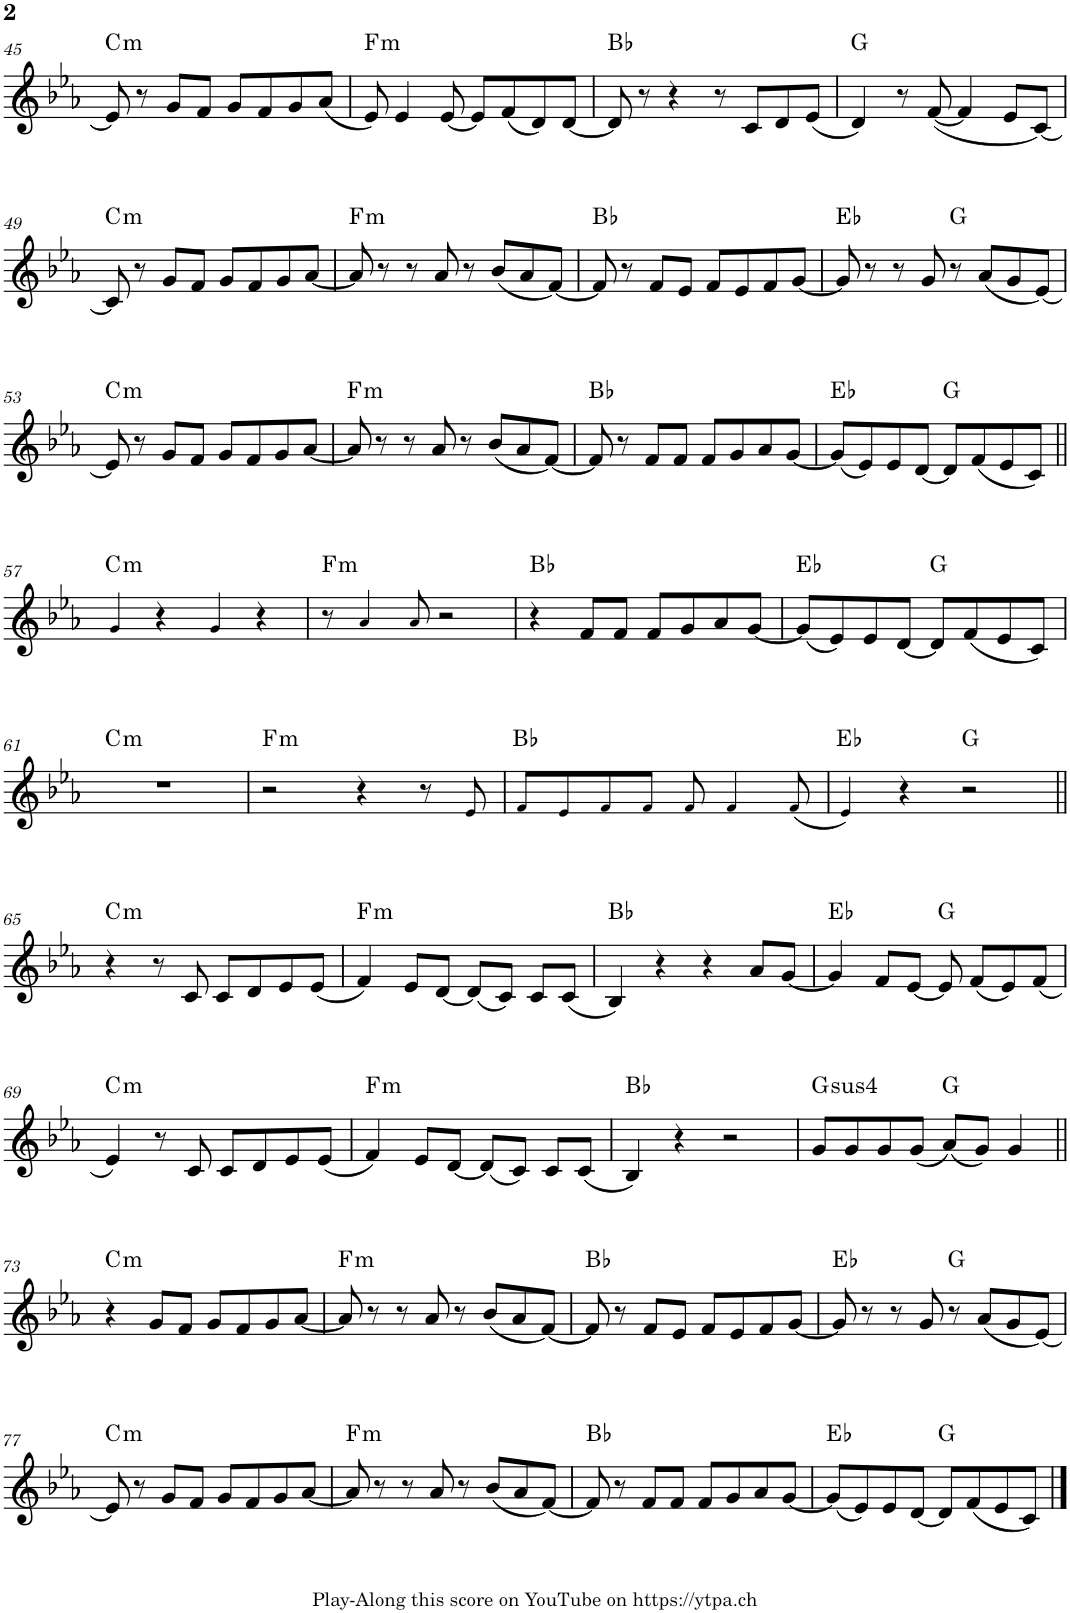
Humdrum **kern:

**kern	**harte
*part1	*part1
*staff1	*
*I"Piano	*
*I'Pno.	*
!!LO:PB:g=z
*clefG2	*
*k[b-e-a-]	*
*M4/4	*
=45	=45
!	!LO:H:kt=m
8e-/]	C:min
8r	.
8g/L	.
8f/J	.
8g/L	.
8f/	.
8g/	.
(8a-/J	.
=46	=46
!	!LO:H:kt=m
8e-/)	F:min
4e-/	.
[8e-/	.
8e-/L]	.
(8f/	.
8d/)	.
[8d/J	.
=47	=47
8d/]	Bb:maj
8r	.
4r	.
8r	.
8c/L	.
8d/	.
(8e-/J	.
=48	=48
4d/)	G:maj
8r	.
([8f/	.
4f/]	.
8e-/L	.
[8c/J)	.
!!LO:LB:g=z
=49	=49
!	!LO:H:kt=m
8c/]	C:min
8r	.
8g/L	.
8f/J	.
8g/L	.
8f/	.
8g/	.
[8a-/J	.
=50	=50
!	!LO:H:kt=m
8a-/]	F:min
8r	.
8r	.
8a-/	.
8r	.
(8b-/L	.
8a-/	.
[8f/J)	.
=51	=51
8f/]	Bb:maj
8r	.
8f/L	.
8e-/J	.
8f/L	.
8e-/	.
8f/	.
[8g/J	.
=52	=52
8g/]	Eb:maj
8r	.
8r	.
8g/	.
8r	G:maj
(8a-/L	.
8g/	.
[8e-/J)	.
!!LO:LB:g=z
=53	=53
!	!LO:H:kt=m
8e-/]	C:min
8r	.
8g/L	.
8f/J	.
8g/L	.
8f/	.
8g/	.
[8a-/J	.
=54	=54
!	!LO:H:kt=m
8a-/]	F:min
8r	.
8r	.
8a-/	.
8r	.
(8b-/L	.
8a-/	.
[8f/J)	.
=55	=55
8f/]	Bb:maj
8r	.
8f/L	.
8f/J	.
8f/L	.
8g/	.
8a-/	.
[8g/J	.
=56	=56
(8g/L]	Eb:maj
8e-/)	.
8e-/	.
[8d/J	.
8d/L]	G:maj
(8f/	.
8e-/	.
8c/J)	.
!!LO:LB:g=z
=57||	=57||
!	!LO:H:kt=m
4g!/	C:min
4r	.
4g!/	.
4r	.
=58	=58
!	!LO:H:kt=m
8r	F:min
4a-!/	.
8a-!/	.
2r	.
=59	=59
4r	Bb:maj
8f/L	.
8f/J	.
8f/L	.
8g/	.
8a-/	.
[8g/J	.
=60	=60
(8g/L]	Eb:maj
8e-/)	.
8e-/	.
[8d/J	.
8d/L]	G:maj
(8f/	.
8e-/	.
8c/J)	.
!!LO:LB:g=z
=61	=61
!	!LO:H:kt=m
1r	C:min
=62	=62
!	!LO:H:kt=m
2r	F:min
4r	.
8r	.
8e-!/	.
=63	=63
8f!/L	Bb:maj
8e-!/	.
8f!/	.
8f!/J	.
8f!/	.
4f!/	.
(8f!/	.
=64	=64
4e-!/)	Eb:maj
4r	.
2r	G:maj
!!LO:LB:g=z
=65||	=65||
!	!LO:H:kt=m
4r	C:min
8r	.
8c/	.
8c/L	.
8d/	.
8e-/	.
(8e-/J	.
=66	=66
!	!LO:H:kt=m
4f/)	F:min
8e-/L	.
[8d/J	.
(8d/L]	.
8c/J)	.
8c/L	.
(8c/J	.
=67	=67
4B-/)	Bb:maj
4r	.
4r	.
8a-/L	.
[8g/J	.
=68	=68
4g/]	Eb:maj
8f/L	.
[8e-/J	.
8e-/]	G:maj
(8f/L	.
8e-/)	.
(8f/J	.
!!LO:LB:g=z
=69	=69
!	!LO:H:kt=m
4e-/)	C:min
8r	.
8c/	.
8c/L	.
8d/	.
8e-/	.
(8e-/J	.
=70	=70
!	!LO:H:kt=m
4f/)	F:min
8e-/L	.
[8d/J	.
(8d/L]	.
8c/J)	.
8c/L	.
(8c/J	.
=71	=71
4B-/)	Bb:maj
4r	.
2r	.
=72	=72
!	!LO:H:kt=4
8g/L	G:sus4
8g/	.
8g/	.
(8g/J	.
(8a-/L)	G:maj
8g/J)	.
4g/	.
!!LO:LB:g=z
=73||	=73||
!	!LO:H:kt=m
4r	C:min
8g/L	.
8f/J	.
8g/L	.
8f/	.
8g/	.
[8a-/J	.
=74	=74
!	!LO:H:kt=m
8a-/]	F:min
8r	.
8r	.
8a-/	.
8r	.
(8b-/L	.
8a-/	.
[8f/J)	.
=75	=75
8f/]	Bb:maj
8r	.
8f/L	.
8e-/J	.
8f/L	.
8e-/	.
8f/	.
[8g/J	.
=76	=76
8g/]	Eb:maj
8r	.
8r	.
8g/	.
8r	G:maj
(8a-/L	.
8g/	.
[8e-/J)	.
!!LO:LB:g=z
=77	=77
!	!LO:H:kt=m
8e-/]	C:min
8r	.
8g/L	.
8f/J	.
8g/L	.
8f/	.
8g/	.
[8a-/J	.
=78	=78
!	!LO:H:kt=m
8a-/]	F:min
8r	.
8r	.
8a-/	.
8r	.
(8b-/L	.
8a-/	.
[8f/J)	.
=79	=79
8f/]	Bb:maj
8r	.
8f/L	.
8f/J	.
8f/L	.
8g/	.
8a-/	.
[8g/J	.
=80	=80
(8g/L]	Eb:maj
8e-/)	.
8e-/	.
[8d/J	.
8d/L]	G:maj
(8f/	.
8e-/	.
8c/J)	.
==	==
*-	*-
